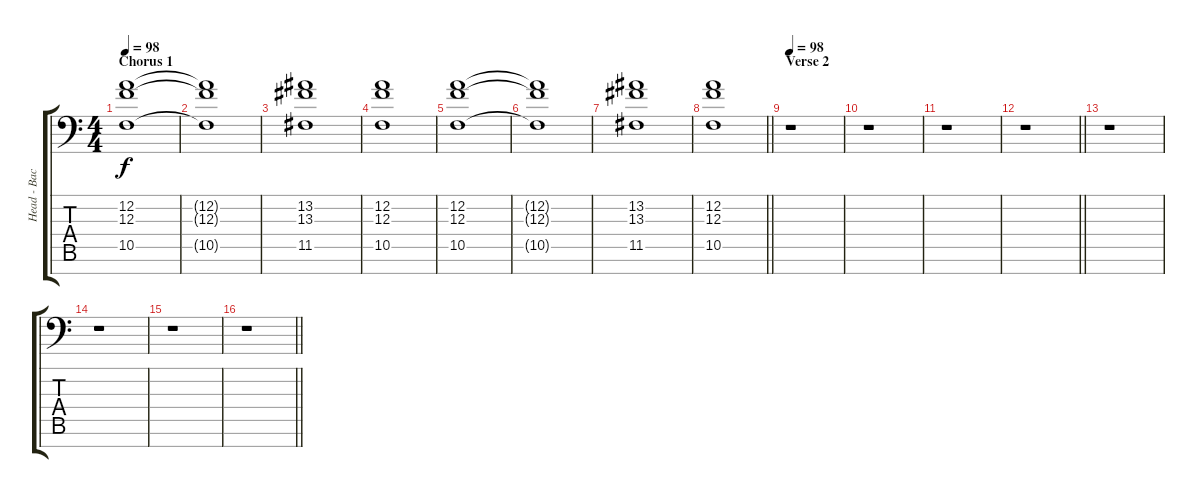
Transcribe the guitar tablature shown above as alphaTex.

\track ("Head - Background vocals" "Head - Bac") {instrument choiraahs}
\staff {score tabs}
\tuning (D4 A3 F3 C3 G2 D2 A1) {hide}
\ts (4 4)
\section ("" "Chorus 1")
\tempo 98
\clef f4
\ks c
(12.2 12.3 10.5).1{dy f} |
(12.2{t} 12.3{t} 10.5{t}).1 |
(13.2 13.3 11.5).1 |
(12.2 12.3 10.5).1 |
(12.2 12.3 10.5).1 |
(12.2{t} 12.3{t} 10.5{t}).1 |
(13.2 13.3 11.5).1 |
\barLineRight lightlight
(12.2 12.3 10.5).1 |
\section ("" "Verse 2")
\tempo 98
r.1 |
r.1 |
r.1 |
\barLineRight lightlight
r.1 |
r.1 |
r.1 |
r.1 |
\barLineRight lightlight
r.1
